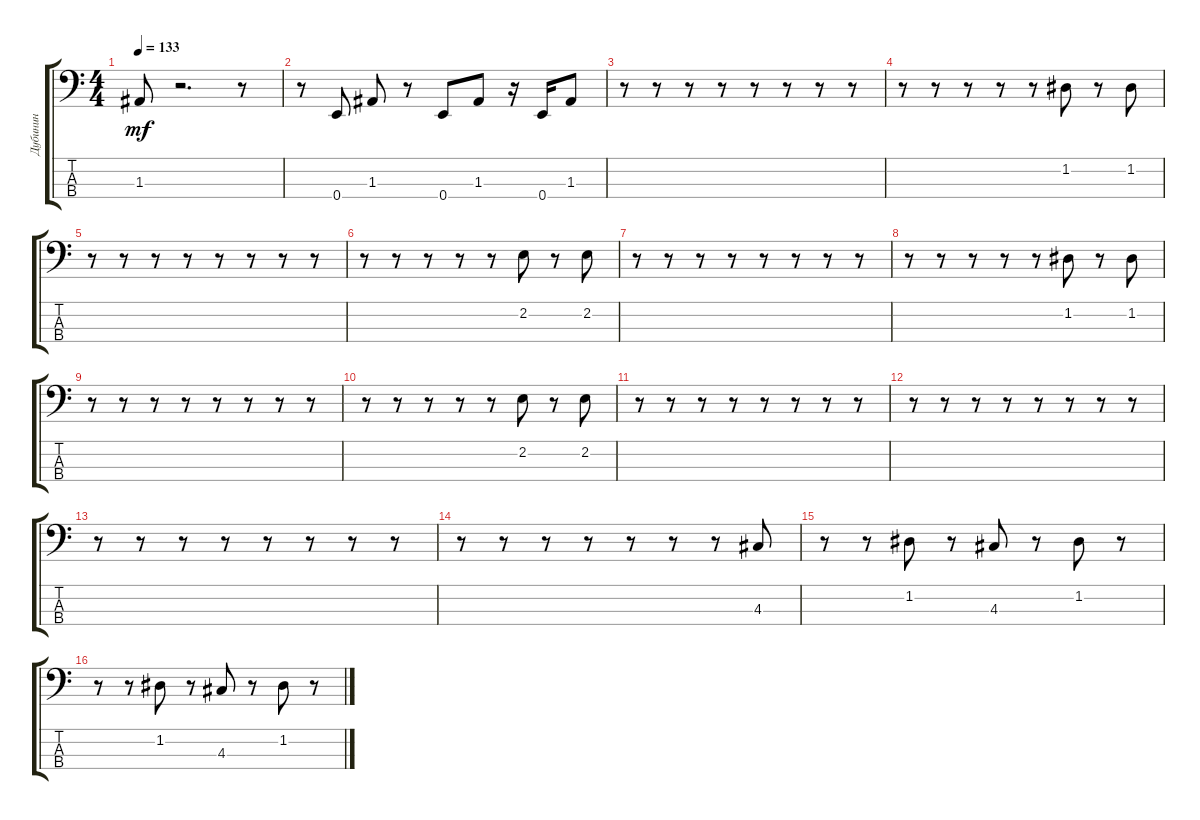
\track ("Дубинин" "Дубинин") {instrument electricbassfinger}
\staff {score tabs}
\tuning (G2 D2 A1 E1) {hide}
\ts (4 4)
\tempo 133
\clef f4
\ks c
1.3.8{dy mf} r.2{d} r.8 |
r.8 0.4.8 1.3.8 r.8 0.4.8 1.3.8 r.16 0.4.16 1.3.8 |
r.8 r.8 r.8 r.8 r.8 r.8 r.8 r.8 |
r.8 r.8 r.8 r.8 r.8 1.2.8 r.8 1.2.8 |
r.8 r.8 r.8 r.8 r.8 r.8 r.8 r.8 |
r.8 r.8 r.8 r.8 r.8 2.2.8 r.8 2.2.8 |
r.8 r.8 r.8 r.8 r.8 r.8 r.8 r.8 |
r.8 r.8 r.8 r.8 r.8 1.2.8 r.8 1.2.8 |
r.8 r.8 r.8 r.8 r.8 r.8 r.8 r.8 |
r.8 r.8 r.8 r.8 r.8 2.2.8 r.8 2.2.8 |
r.8 r.8 r.8 r.8 r.8 r.8 r.8 r.8 |
r.8 r.8 r.8 r.8 r.8 r.8 r.8 r.8 |
r.8 r.8 r.8 r.8 r.8 r.8 r.8 r.8 |
r.8 r.8 r.8 r.8 r.8 r.8 r.8 4.3.8 |
r.8 r.8 1.2.8 r.8 4.3.8 r.8 1.2.8 r.8 |
r.8 r.8 1.2.8 r.8 4.3.8 r.8 1.2.8 r.8
